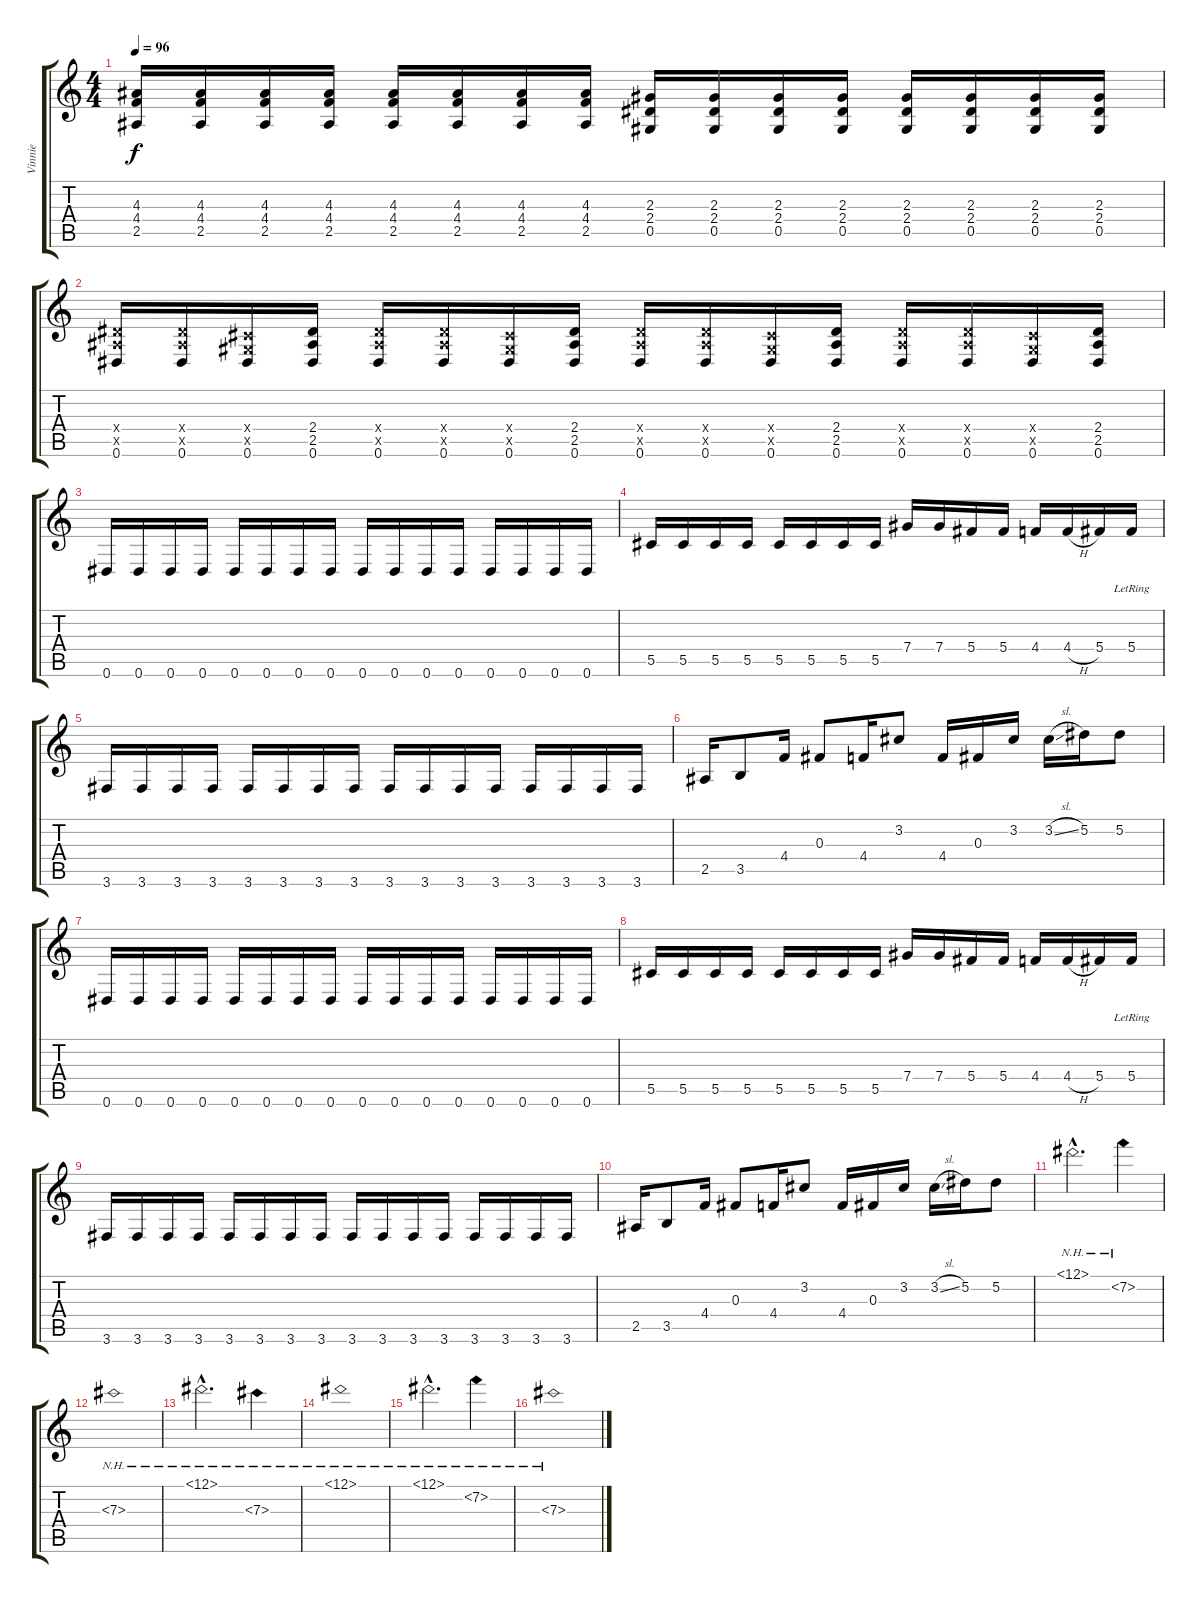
\track ("Vinnie" "Vinnie") {instrument electricguitarjazz}
\staff {score tabs}
\tuning (Eb4 Bb3 Gb3 Db3 Ab2 Eb2) {hide}
\ts (4 4)
\tempo 96
\clef g2
\ks c
(4.3 4.4 2.5).16{dy f instrument distortionguitar} (4.3 4.4 2.5).16 (4.3 4.4 2.5).16 (4.3 4.4 2.5).16 (4.3 4.4 2.5).16 (4.3 4.4 2.5).16 (4.3 4.4 2.5).16 (4.3 4.4 2.5).16 (2.3 2.4 0.5).16 (2.3 2.4 0.5).16 (2.3 2.4 0.5).16 (2.3 2.4 0.5).16 (2.3 2.4 0.5).16 (2.3 2.4 0.5).16 (2.3 2.4 0.5).16 (2.3 2.4 0.5).16 |
(2.4{x} 2.5{x} 0.6).16 (2.4{x} 2.5{x} 0.6).16 (0.4{x} 0.5{x} 0.6).16 (2.4 2.5 0.6).16 (2.4{x} 2.5{x} 0.6).16 (2.4{x} 2.5{x} 0.6).16 (0.4{x} 0.5{x} 0.6).16 (2.4 2.5 0.6).16 (2.4{x} 2.5{x} 0.6).16 (2.4{x} 2.5{x} 0.6).16 (0.4{x} 0.5{x} 0.6).16 (2.4 2.5 0.6).16 (2.4{x} 2.5{x} 0.6).16 (2.4{x} 2.5{x} 0.6).16 (0.4{x} 0.5{x} 0.6).16 (2.4 2.5 0.6).16 |
0.6.16{volume 15 balance 8 instrument electricguitarjazz} 0.6.16 0.6.16 0.6.16 0.6.16 0.6.16 0.6.16 0.6.16 0.6.16 0.6.16 0.6.16 0.6.16 0.6.16 0.6.16 0.6.16 0.6.16 |
5.5.16 5.5.16 5.5.16 5.5.16 5.5.16 5.5.16 5.5.16 5.5.16 7.4.16 7.4.16 5.4.16 5.4.16 4.4.16 4.4{h}.16 5.4.16 5.4{lr}.16 |
3.6.16 3.6.16 3.6.16 3.6.16 3.6.16 3.6.16 3.6.16 3.6.16 3.6.16 3.6.16 3.6.16 3.6.16 3.6.16 3.6.16 3.6.16 3.6.16 |
2.5.16 3.5.8 4.4.16 0.3.8 4.4.16 3.2.8 4.4.16 0.3.16 3.2.16 3.2{sl}.16 5.2.16 5.2.8 |
0.6.16 0.6.16 0.6.16 0.6.16 0.6.16 0.6.16 0.6.16 0.6.16 0.6.16 0.6.16 0.6.16 0.6.16 0.6.16 0.6.16 0.6.16 0.6.16 |
5.5.16 5.5.16 5.5.16 5.5.16 5.5.16 5.5.16 5.5.16 5.5.16 7.4.16 7.4.16 5.4.16 5.4.16 4.4.16 4.4{h}.16 5.4.16 5.4{lr}.16 |
3.6.16 3.6.16 3.6.16 3.6.16 3.6.16 3.6.16 3.6.16 3.6.16 3.6.16 3.6.16 3.6.16 3.6.16 3.6.16 3.6.16 3.6.16 3.6.16 |
2.5.16 3.5.8 4.4.16 0.3.8 4.4.16 3.2.8 4.4.16 0.3.16 3.2.16 3.2{sl}.16 5.2.16 5.2.8 |
12.1{nh hac}.2{d instrument electricguitarjazz} 7.2{nh}.4 |
7.3{nh}.1 |
12.1{nh hac}.2{d} 7.3{nh}.4 |
12.1{nh}.1 |
12.1{nh hac}.2{d} 7.2{nh}.4 |
7.3{nh}.1
